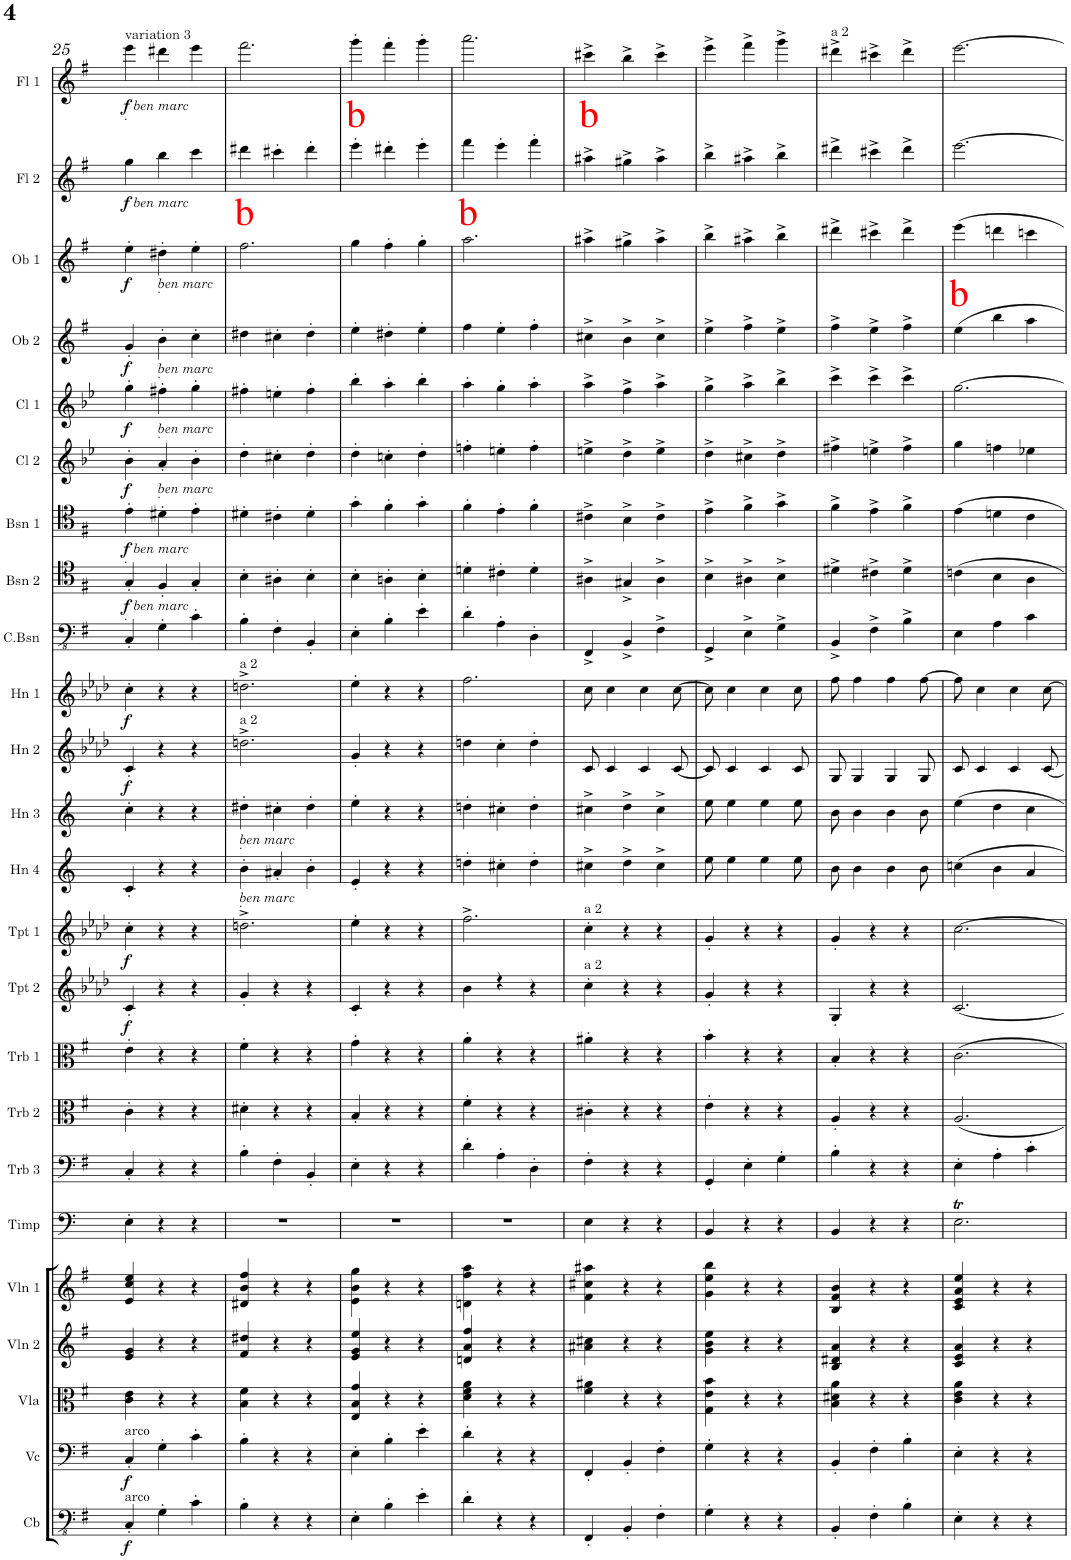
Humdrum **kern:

**kern	**dynam	**kern	**dynam	**kern	**kern	**kern	**kern	**kern	**kern	**kern	**kern	**dynam	**kern	**dynam	**kern	**kern	**kern	**dynam	**kern	**dynam	**kern	**kern	**dynam	**kern	**dynam	**kern	**dynam	**kern	**dynam	**kern	**dynam	**kern	**text	**dynam	**kern	**text	**dynam	**kern	**text	**dynam
*part24	*part24	*part23	*part23	*part22	*part21	*part20	*part19	*part18	*part17	*part16	*part15	*part15	*part14	*part14	*part13	*part12	*part11	*part11	*part10	*part10	*part9	*part8	*part8	*part7	*part7	*part6	*part6	*part5	*part5	*part4	*part4	*part3	*part3	*part3	*part2	*part2	*part2	*part1	*part1	*part1
*staff24	*staff24	*staff23	*staff23	*staff22	*staff21	*staff20	*staff19	*staff18	*staff17	*staff16	*staff15	*staff15	*staff14	*staff14	*staff13	*staff12	*staff11	*staff11	*staff10	*staff10	*staff9	*staff8	*staff8	*staff7	*staff7	*staff6	*staff6	*staff5	*staff5	*staff4	*staff4	*staff3	*staff3	*staff3	*staff2	*staff2	*staff2	*staff1	*staff1	*staff1
*I"Contrabass	*	*I"Violoncello	*	*I"Viola	*I"Violin 2	*I"Violin 1	*I"Timpani	*I"Trombone 3	*I"Trombone 2	*I"Trombone 1	*I"E Trumpet 2	*	*I"E Trumpet 1	*	*I"C Horn 4	*I"C Horn 3	*I"E Horn 2	*	*I"E Horn 1	*	*I"Contrabassoon	*I"Bassoon 2	*	*I"Bassoon 1	*	*I"A Clarinet 2	*	*I"A Clarinet 1	*	*I"Oboe 2	*	*I"Oboe 1	*	*	*I"Flute 2	*	*	*I"Flute 1	*	*
*I'Cb	*	*I'Vc	*	*I'Vla	*I'Vln 2	*I'Vln 1	*I'Timp	*I'Trb 3	*I'Trb 2	*I'Trb 1	*I'Tpt 2	*	*I'Tpt 1	*	*I'Hn 4	*I'Hn 3	*I'Hn 2	*	*I'Hn 1	*	*I'C.Bsn	*I'Bsn 2	*	*I'Bsn 1	*	*I'Cl 2	*	*I'Cl 1	*	*I'Ob 2	*	*I'Ob 1	*	*	*I'Fl 2	*	*	*I'Fl 1	*	*
!!LO:PB:g=z
*clefFv4	*	*clefF4	*	*clefC3	*clefG2	*clefG2	*clefF4	*clefF4	*clefC3	*clefC3	*clefG2	*	*clefG2	*	*clefG2	*clefG2	*clefG2	*	*clefG2	*	*clefFv4	*clefC4	*	*clefC4	*	*clefG2	*	*clefG2	*	*clefG2	*	*clefG2	*	*	*clefG2	*	*	*clefG2	*	*
*	*	*	*	*	*	*	*	*	*	*	*Trd-2c-4	*	*Trd-2c-4	*	*Trd7c12	*Trd7c12	*Trd5c8	*	*Trd5c8	*	*	*	*	*	*	*Trd2c3	*	*Trd2c3	*	*	*	*	*	*	*	*	*	*	*	*
*k[f#]	*	*k[f#]	*	*k[f#]	*k[f#]	*k[f#]	*k[]	*k[f#]	*k[f#]	*k[f#]	*k[b-e-a-d-]	*	*k[b-e-a-d-]	*	*k[]	*k[]	*k[b-e-a-d-]	*	*k[b-e-a-d-]	*	*k[f#]	*k[f#]	*	*k[f#]	*	*k[b-e-]	*	*k[b-e-]	*	*k[f#]	*	*k[f#]	*	*	*k[f#]	*	*	*k[f#]	*	*
*M3/4	*	*M3/4	*	*M3/4	*M3/4	*M3/4	*M3/4	*M3/4	*M3/4	*M3/4	*M3/4	*	*M3/4	*	*M3/4	*M3/4	*M3/4	*	*M3/4	*	*M3/4	*M3/4	*	*M3/4	*	*M3/4	*	*M3/4	*	*M3/4	*	*M3/4	*	*	*M3/4	*	*	*M3/4	*	*
=25	=25	=25	=25	=25	=25	=25	=25	=25	=25	=25	=25	=25	=25	=25	=25	=25	=25	=25	=25	=25	=25	=25	=25	=25	=25	=25	=25	=25	=25	=25	=25	=25	=25	=25	=25	=25	=25	=25	=25	=25
!	!	!	!	!	!	!	!	!	!	!	!	!	!	!	!	!	!	!	!	!	!	!	!	!	!	!	!	!	!	!	!	!	!	!	!	!	!	!LO:TX:b:t=.	!	!
!	!	!	!	!	!	!	!	!	!	!	!	!	!	!	!	!	!	!	!	!	!	!	!	!	!	!	!	!	!	!	!	!	!	!	!	!	!	!LO:TX:a:t=variation 3	!	!
!	!	!	!	!	!	!	!	!	!	!	!	!	!	!	!	!	!	!	!	!	!	!	!	!	!	!	!	!	!	!	!	!	!	!	!	!	!	!LO:TX:b:i:t=ben marc	!	!
!	!	!	!	!	!	!	!	!	!	!	!	!	!	!	!	!	!	!	!	!	!	!	!	!	!	!	!	!	!	!	!	!	!	!	!LO:TX:b:i:t=ben marc	!	!	!	!	!
!	!	!	!	!	!	!	!	!	!	!	!	!	!	!	!	!	!	!	!	!	!	!	!	!LO:TX:b:t=.	!	!	!	!	!	!	!	!	!	!	!	!	!	!	!	!
!	!	!	!	!	!	!	!	!	!	!	!	!	!	!	!	!	!	!	!	!	!	!	!	!LO:TX:b:i:t=ben marc	!	!	!	!	!	!	!	!	!	!	!	!	!	!	!	!
!	!	!	!	!	!	!	!	!	!	!	!	!	!	!	!	!	!	!	!	!	!	!LO:TX:b:t=.	!	!	!	!	!	!	!	!	!	!	!	!	!	!	!	!	!	!
!	!	!	!	!	!	!	!	!	!	!	!	!	!	!	!	!	!	!	!	!	!	!LO:TX:b:i:t=ben marc	!	!	!	!	!	!	!	!	!	!	!	!	!	!	!	!	!	!
!	!	!LO:TX:a:t=arco	!	!	!	!	!	!	!	!	!	!	!	!	!	!	!	!	!	!	!	!	!	!	!	!	!	!	!	!	!	!	!	!	!	!	!	!	!	!
!LO:TX:a:t=arco	!	!	!	!	!	!	!	!	!	!	!	!	!	!	!	!	!	!	!	!	!	!	!	!	!	!	!	!	!	!	!	!	!	!	!	!	!	!	!	!
!	!LO:DY:b	!	!LO:DY:b	!	!	!	!	!	!	!	!	!LO:DY:b	!	!LO:DY:b	!	!	!	!LO:DY:b	!	!LO:DY:b	!	!	!LO:DY:b	!	!LO:DY:b	!	!LO:DY:b	!	!LO:DY:b	!	!LO:DY:b	!	!	!LO:DY:b	!	!	!LO:DY:b	!	!	!LO:DY:b
4CC'/	f	4C'/	f	4c\ 4e\	4e/ 4g/	4e/ 4cc/ 4ee/	4E'\	4C'/	4c'\	4e'\	4c'/	f	4cc'\	f	4c'/	4cc'\	4c'/	f	4cc'\	f	4CC'/	4G'/	f	4e'\	f	4b-'\	f	4gg'\	f	4g'/	f	4ee'\	.	f	4gg\	.	f	4eee\	.	f
!	!	!	!	!	!	!	!	!	!	!	!	!	!	!	!	!	!	!	!	!	!	!	!	!	!	!	!	!	!	!	!	!LO:TX:b:t=.	!	!	!	!	!	!	!	!
!	!	!	!	!	!	!	!	!	!	!	!	!	!	!	!	!	!	!	!	!	!	!	!	!	!	!	!	!	!	!	!	!LO:TX:b:i:t=ben marc	!	!	!	!	!	!	!	!
!	!	!	!	!	!	!	!	!	!	!	!	!	!	!	!	!	!	!	!	!	!	!	!	!	!	!	!	!	!	!LO:TX:b:t=.	!	!	!	!	!	!	!	!	!	!
!	!	!	!	!	!	!	!	!	!	!	!	!	!	!	!	!	!	!	!	!	!	!	!	!	!	!	!	!	!	!LO:TX:b:i:t=ben marc	!	!	!	!	!	!	!	!	!	!
!	!	!	!	!	!	!	!	!	!	!	!	!	!	!	!	!	!	!	!	!	!	!	!	!	!	!	!	!LO:TX:b:t=.	!	!	!	!	!	!	!	!	!	!	!	!
!	!	!	!	!	!	!	!	!	!	!	!	!	!	!	!	!	!	!	!	!	!	!	!	!	!	!	!	!LO:TX:b:i:t=ben marc	!	!	!	!	!	!	!	!	!	!	!	!
!	!	!	!	!	!	!	!	!	!	!	!	!	!	!	!	!	!	!	!	!	!	!	!	!	!	!LO:TX:b:t=.	!	!	!	!	!	!	!	!	!	!	!	!	!	!
!	!	!	!	!	!	!	!	!	!	!	!	!	!	!	!	!	!	!	!	!	!	!	!	!	!	!LO:TX:b:i:t=ben marc	!	!	!	!	!	!	!	!	!	!	!	!	!	!
4GG'\	.	4G'\	.	4r	4r	4r	4r	4r	4r	4r	4r	.	4r	.	4r	4r	4r	.	4r	.	4GG'\	4F#'/	.	4d#X'\	.	4a'/	.	4ff#X'\	.	4b'\	.	4dd#X'\	.	.	4bb\	.	.	4ddd#X\	.	.
4C'\	.	4c'\	.	4r	4r	4r	4r	4r	4r	4r	4r	.	4r	.	4r	4r	4r	.	4r	.	4C'\	4G'/	.	4e'\	.	4b-'\	.	4gg'\	.	4cc'\	.	4ee'\	.	.	4ccc\	.	.	4eee\	.	.
=26	=26	=26	=26	=26	=26	=26	=26	=26	=26	=26	=26	=26	=26	=26	=26	=26	=26	=26	=26	=26	=26	=26	=26	=26	=26	=26	=26	=26	=26	=26	=26	=26	=26	=26	=26	=26	=26	=26	=26	=26
!	!	!	!	!	!	!	!	!	!	!	!	!	!	!	!	!	!	!	!LO:TX:a:t=a 2	!	!	!	!	!	!	!	!	!	!	!	!	!	!	!	!	!	!	!	!	!
!	!	!	!	!	!	!	!	!	!	!	!	!	!	!	!	!	!LO:TX:a:t=a 2	!	!	!	!	!	!	!	!	!	!	!	!	!	!	!	!	!	!	!	!	!	!	!
!	!	!	!	!	!	!	!	!	!	!	!	!	!	!	!	!LO:TX:b:t=.	!	!	!	!	!	!	!	!	!	!	!	!	!	!	!	!	!	!	!	!	!	!	!	!
!	!	!	!	!	!	!	!	!	!	!	!	!	!	!	!	!LO:TX:b:i:t=ben marc	!	!	!	!	!	!	!	!	!	!	!	!	!	!	!	!	!	!	!	!	!	!	!	!
!	!	!	!	!	!	!	!	!	!	!	!	!	!	!	!LO:TX:b:t=.	!	!	!	!	!	!	!	!	!	!	!	!	!	!	!	!	!	!	!	!	!	!	!	!	!
!	!	!	!	!	!	!	!	!	!	!	!	!	!	!	!LO:TX:b:i:t=ben marc	!	!	!	!	!	!	!	!	!	!	!	!	!	!	!	!	!	!	!	!	!	!	!	!	!
!	!	!	!	!	!	!	!	!	!	!	!	!	!	!	!	!	!	!	!	!	!	!	!	!	!	!	!	!	!	!	!	!	!	!	!	!LO:LY:b:color=#FF0000	!	!	!	!
4BB'\	.	4B'\	.	4B\ 4f#\	4f#/ 4dd#X/	4d#X/ 4b/ 4ff#/	2.r	4B'\	4d#X'\	4f#'\	4g'/	.	2.ddn^\	.	4b'\	4dd#X'\	2.ddn^\	.	2.ddn^\	.	4BB'\	4B'\	.	4d#X'\	.	4dd'\	.	4ff#X'\	.	4dd#X\	.	2.ff#\	.	.	4ddd#X\	b	.	2.fff#\	.	.
4r	.	4r	.	4r	4r	4r	.	4F#'\	4r	4r	4r	.	.	.	4a#X'/	4cc#X'\	.	.	.	.	4FF#'\	4A#X'\	.	4c#X'\	.	4cc#X'\	.	4een'\	.	4cc#X'\	.	.	.	.	4ccc#X'\	.	.	.	.	.
4r	.	4r	.	4r	4r	4r	.	4BB'/	4r	4r	4r	.	.	.	4b'\	4dd#'\	.	.	.	.	4BBB'/	4B'\	.	4d#'\	.	4dd'\	.	4ff#'\	.	4dd#'\	.	.	.	.	4ddd#'\	.	.	.	.	.
=27	=27	=27	=27	=27	=27	=27	=27	=27	=27	=27	=27	=27	=27	=27	=27	=27	=27	=27	=27	=27	=27	=27	=27	=27	=27	=27	=27	=27	=27	=27	=27	=27	=27	=27	=27	=27	=27	=27	=27	=27
!	!	!	!	!	!	!	!	!	!	!	!	!	!	!	!	!	!	!	!	!	!	!	!	!	!	!	!	!	!	!	!	!	!	!	!	!	!	!	!LO:LY:b:color=#FF0000	!
4EE'\	.	4E'\	.	4E/ 4B/ 4g/	4e/ 4g/ 4ee/	4e\ 4b\ 4gg\	2.r	4E'\	4B'/	4g'\	4c'/	.	4ee-'\	.	4e'/	4ee'\	4g'/	.	4ee-'\	.	4EE'\	4B'\	.	4g'\	.	4dd'\	.	4bb-'\	.	4ee'\	.	4gg\	.	.	4eee'\	.	.	4ggg'\	b	.
4BB'\	.	4B'\	.	4r	4r	4r	.	4r	4r	4r	4r	.	4r	.	4r	4r	4r	.	4r	.	4BB'\	4An'\	.	4f#'\	.	4ccn'\	.	4aa'\	.	4dd#X'\	.	4ff#'\	.	.	4ddd#X'\	.	.	4fff#'\	.	.
4E'\	.	4e'\	.	4r	4r	4r	.	4r	4r	4r	4r	.	4r	.	4r	4r	4r	.	4r	.	4E'\	4B'\	.	4g'\	.	4dd'\	.	4bb-'\	.	4ee'\	.	4gg'\	.	.	4eee'\	.	.	4ggg'\	.	.
=28	=28	=28	=28	=28	=28	=28	=28	=28	=28	=28	=28	=28	=28	=28	=28	=28	=28	=28	=28	=28	=28	=28	=28	=28	=28	=28	=28	=28	=28	=28	=28	=28	=28	=28	=28	=28	=28	=28	=28	=28
!	!	!	!	!	!	!	!	!	!	!	!	!	!	!	!	!	!	!	!	!	!	!	!	!	!	!	!	!	!	!	!	!	!	!	!	!LO:LY:b:color=#FF0000	!	!	!	!
4D'\	.	4d'\	.	4d\ 4f#\ 4a\	4dn/ 4a/ 4ff#/	4dn\ 4ff#\ 4aa\	2.r	4d'\	4f#'\	4a'\	4b-\	.	2.ff^\	.	4ddn'\	4ddn'\	4ddn\	.	2.ff\	.	4D'\	4dn'\	.	4f#'\	.	4ffn'\	.	4aa'\	.	4ff#\	.	2.aa\	.	.	4fff#\	b	.	2.aaa\	.	.
4r	.	4r	.	4r	4r	4r	.	4A'\	4r	4r	4rdd	.	.	.	4cc#X'\	4cc#X'\	4cc'\	.	.	.	4AA'\	4c#X'\	.	4e'\	.	4een'\	.	4gg'\	.	4ee'\	.	.	.	.	4eee'\	.	.	.	.	.
4r	.	4r	.	4r	4r	4r	.	4D'\	4r	4r	4r	.	.	.	4dd'\	4dd'\	4dd'\	.	.	.	4DD'\	4d'\	.	4f#'\	.	4ff'\	.	4aa'\	.	4ff#'\	.	.	.	.	4fff#'\	.	.	.	.	.
=29	=29	=29	=29	=29	=29	=29	=29	=29	=29	=29	=29	=29	=29	=29	=29	=29	=29	=29	=29	=29	=29	=29	=29	=29	=29	=29	=29	=29	=29	=29	=29	=29	=29	=29	=29	=29	=29	=29	=29	=29
!	!	!	!	!	!	!	!	!	!	!	!	!	!LO:TX:a:t=a 2	!	!	!	!	!	!	!	!	!	!	!	!	!	!	!	!	!	!	!	!	!	!	!	!	!	!	!
!	!	!	!	!	!	!	!	!	!	!	!LO:TX:a:t=a 2	!	!	!	!	!	!	!	!	!	!	!	!	!	!	!	!	!	!	!	!	!	!	!	!	!	!	!	!	!
!	!	!	!	!	!	!	!	!	!	!	!	!	!	!	!	!	!	!	!	!	!	!	!	!	!	!	!	!	!	!	!	!	!	!	!	!	!	!	!LO:LY:b:color=#FF0000	!
4FFF#'/	.	4FF#'/	.	4f#\ 4a#X\	4a#X\ 4cc#X\	4f#\ 4cc#X\ 4aa#X\	4E\	4F#'\	4c#X'\	4a#X'\	4cc'\	.	4cc'\	.	4cc#X^\	4cc#X^\	8c/	.	8cc\	.	4FFF#^/	4A#X^\	.	4c#X^\	.	4een^\	.	4aa^\	.	4cc#X^\	.	4aa#X^\	.	.	4aa#X^\	.	.	4ccc#X^\	b	.
.	.	.	.	.	.	.	.	.	.	.	.	.	.	.	.	.	4c/	.	4cc\	.	.	.	.	.	.	.	.	.	.	.	.	.	.	.	.	.	.	.	.	.
4BBB'/	.	4BB'/	.	4r	4r	4r	4r	4r	4r	4r	4r	.	4r	.	4dd^\	4dd^\	.	.	.	.	4BBB^/	4G#X^/	.	4B^\	.	4dd^\	.	4ff^\	.	4b^\	.	4gg#X^\	.	.	4gg#X^\	.	.	4bb^\	.	.
.	.	.	.	.	.	.	.	.	.	.	.	.	.	.	.	.	4c/	.	4cc\	.	.	.	.	.	.	.	.	.	.	.	.	.	.	.	.	.	.	.	.	.
4FF#'\	.	4F#'\	.	4r	4r	4r	4r	4r	4r	4r	4r	.	4r	.	4cc#^\	4cc#^\	.	.	.	.	4FF#^\	4A#^\	.	4c#^\	.	4ee^\	.	4aa^\	.	4cc#^\	.	4aa#^\	.	.	4aa#^\	.	.	4ccc#^\	.	.
.	.	.	.	.	.	.	.	.	.	.	.	.	.	.	.	.	[8c/	.	[8cc\	.	.	.	.	.	.	.	.	.	.	.	.	.	.	.	.	.	.	.	.	.
=30	=30	=30	=30	=30	=30	=30	=30	=30	=30	=30	=30	=30	=30	=30	=30	=30	=30	=30	=30	=30	=30	=30	=30	=30	=30	=30	=30	=30	=30	=30	=30	=30	=30	=30	=30	=30	=30	=30	=30	=30
4GG'\	.	4G'\	.	4G\ 4e\ 4b\	4g\ 4b\ 4ee\	4g\ 4ee\ 4bb\	4BB/	4GG'/	4e'\	4b'\	4g'/	.	4g'/	.	8ee\	8ee\	8c/]	.	8cc\]	.	4GGG^/	4B^\	.	4e^\	.	4dd^\	.	4gg^\	.	4ee^\	.	4bb^\	.	.	4bb^\	.	.	4eee^\	.	.
.	.	.	.	.	.	.	.	.	.	.	.	.	.	.	4ee\	4ee\	4c/	.	4cc\	.	.	.	.	.	.	.	.	.	.	.	.	.	.	.	.	.	.	.	.	.
4r	.	4r	.	4r	4r	4r	4r	4E'\	4r	4r	4r	.	4r	.	.	.	.	.	.	.	4EE^\	4A#X^\	.	4f#^\	.	4cc#X^\	.	4aa^\	.	4ff#^\	.	4aa#X^\	.	.	4aa#X^\	.	.	4fff#^\	.	.
.	.	.	.	.	.	.	.	.	.	.	.	.	.	.	4ee\	4ee\	4c/	.	4cc\	.	.	.	.	.	.	.	.	.	.	.	.	.	.	.	.	.	.	.	.	.
4r	.	4r	.	4r	4r	4r	4r	4G'\	4r	4r	4r	.	4r	.	.	.	.	.	.	.	4GG^\	4B^\	.	4g^\	.	4dd^\	.	4bb-^\	.	4ee^\	.	4bb^\	.	.	4bb^\	.	.	4ggg^\	.	.
.	.	.	.	.	.	.	.	.	.	.	.	.	.	.	8ee\	8ee\	8c/	.	8cc\	.	.	.	.	.	.	.	.	.	.	.	.	.	.	.	.	.	.	.	.	.
=31	=31	=31	=31	=31	=31	=31	=31	=31	=31	=31	=31	=31	=31	=31	=31	=31	=31	=31	=31	=31	=31	=31	=31	=31	=31	=31	=31	=31	=31	=31	=31	=31	=31	=31	=31	=31	=31	=31	=31	=31
!	!	!	!	!	!	!	!	!	!	!	!	!	!	!	!	!	!	!	!	!	!	!	!	!	!	!	!	!	!	!	!	!	!	!	!	!	!	!LO:TX:a:t=a 2	!	!
4BBB'/	.	4BB'/	.	4B\ 4d#X\ 4a\	4B/ 4d#X/ 4a/	4B/ 4f#/ 4b/	4BB/	4B'\	4A'/	4B'/	4G'/	.	4g'/	.	8b\	8b\	8G/	.	8ff\	.	4BBB^/	4d#X^\	.	4f#^\	.	4ff#X^\	.	4ccc^\	.	4ff#^\	.	4ddd#X^\	.	.	4ddd#X^\	.	.	4ddd#X^\	.	.
.	.	.	.	.	.	.	.	.	.	.	.	.	.	.	4b\	4b\	4G/	.	4ff\	.	.	.	.	.	.	.	.	.	.	.	.	.	.	.	.	.	.	.	.	.
4FF#'\	.	4F#'\	.	4r	4r	4r	4r	4r	4r	4r	4r	.	4r	.	.	.	.	.	.	.	4FF#^\	4c#X^\	.	4e^\	.	4een^\	.	4ccc^\	.	4ee^\	.	4ccc#X^\	.	.	4ccc#X^\	.	.	4ccc#X^\	.	.
.	.	.	.	.	.	.	.	.	.	.	.	.	.	.	4b\	4b\	4G/	.	4ff\	.	.	.	.	.	.	.	.	.	.	.	.	.	.	.	.	.	.	.	.	.
4BB'\	.	4B'\	.	4r	4r	4r	4r	4r	4r	4r	4r	.	4r	.	.	.	.	.	.	.	4BB^\	4d#^\	.	4f#^\	.	4ff#^\	.	4ccc^\	.	4ff#^\	.	4ddd#^\	.	.	4ddd#^\	.	.	4ddd#^\	.	.
.	.	.	.	.	.	.	.	.	.	.	.	.	.	.	8b\	8b\	8G/	.	[8ff\	.	.	.	.	.	.	.	.	.	.	.	.	.	.	.	.	.	.	.	.	.
=32	=32	=32	=32	=32	=32	=32	=32	=32	=32	=32	=32	=32	=32	=32	=32	=32	=32	=32	=32	=32	=32	=32	=32	=32	=32	=32	=32	=32	=32	=32	=32	=32	=32	=32	=32	=32	=32	=32	=32	=32
!	!	!	!	!	!	!	!	!	!	!	!	!	!	!	!	!	!	!	!	!	!	!	!	!	!	!	!	!	!	!	!	!	!LO:LY:b:color=#FF0000	!	!	!	!	!	!	!
4EE'\	.	4E'\	.	4c\ 4e\ 4a\	4c/ 4e/ 4a/	4c/ 4e/ 4a/ 4ee/	2.E>\	4E'\	2.A/	2.c\	[2.c/	.	[2.cc\	.	4ccn\	4ee\	8c/	.	8ff\]	.	4EE\	4cn\	.	4e\	.	4gg\	.	[2.gg\	.	4ee\	.	4eee\	b	.	[2.eee\	.	.	[2.eee\	.	.
.	.	.	.	.	.	.	.	.	.	.	.	.	.	.	.	.	4c/	.	4cc\	.	.	.	.	.	.	.	.	.	.	.	.	.	.	.	.	.	.	.	.	.
4r	.	4r	.	4r	4r	4r	.	4A'\	.	.	.	.	.	.	4b\	4dd\	.	.	.	.	4AA\	4B\	.	4dn\	.	4ffn\	.	.	.	4bb\	.	4dddn\	.	.	.	.	.	.	.	.
.	.	.	.	.	.	.	.	.	.	.	.	.	.	.	.	.	4c/	.	4cc\	.	.	.	.	.	.	.	.	.	.	.	.	.	.	.	.	.	.	.	.	.
4r	.	4r	.	4r	4r	4r	.	4c'\	.	.	.	.	.	.	4a/	4cc\	.	.	.	.	4C\	4A\	.	4c\	.	4ee-X\	.	.	.	4aa\	.	4cccn\	.	.	.	.	.	.	.	.
.	.	.	.	.	.	.	.	.	.	.	.	.	.	.	.	.	[8c/	.	[8cc\	.	.	.	.	.	.	.	.	.	.	.	.	.	.	.	.	.	.	.	.	.
=	=	=	=	=	=	=	=	=	=	=	=	=	=	=	=	=	=	=	=	=	=	=	=	=	=	=	=	=	=	=	=	=	=	=	=	=	=	=	=	=
*-	*-	*-	*-	*-	*-	*-	*-	*-	*-	*-	*-	*-	*-	*-	*-	*-	*-	*-	*-	*-	*-	*-	*-	*-	*-	*-	*-	*-	*-	*-	*-	*-	*-	*-	*-	*-	*-	*-	*-	*-
